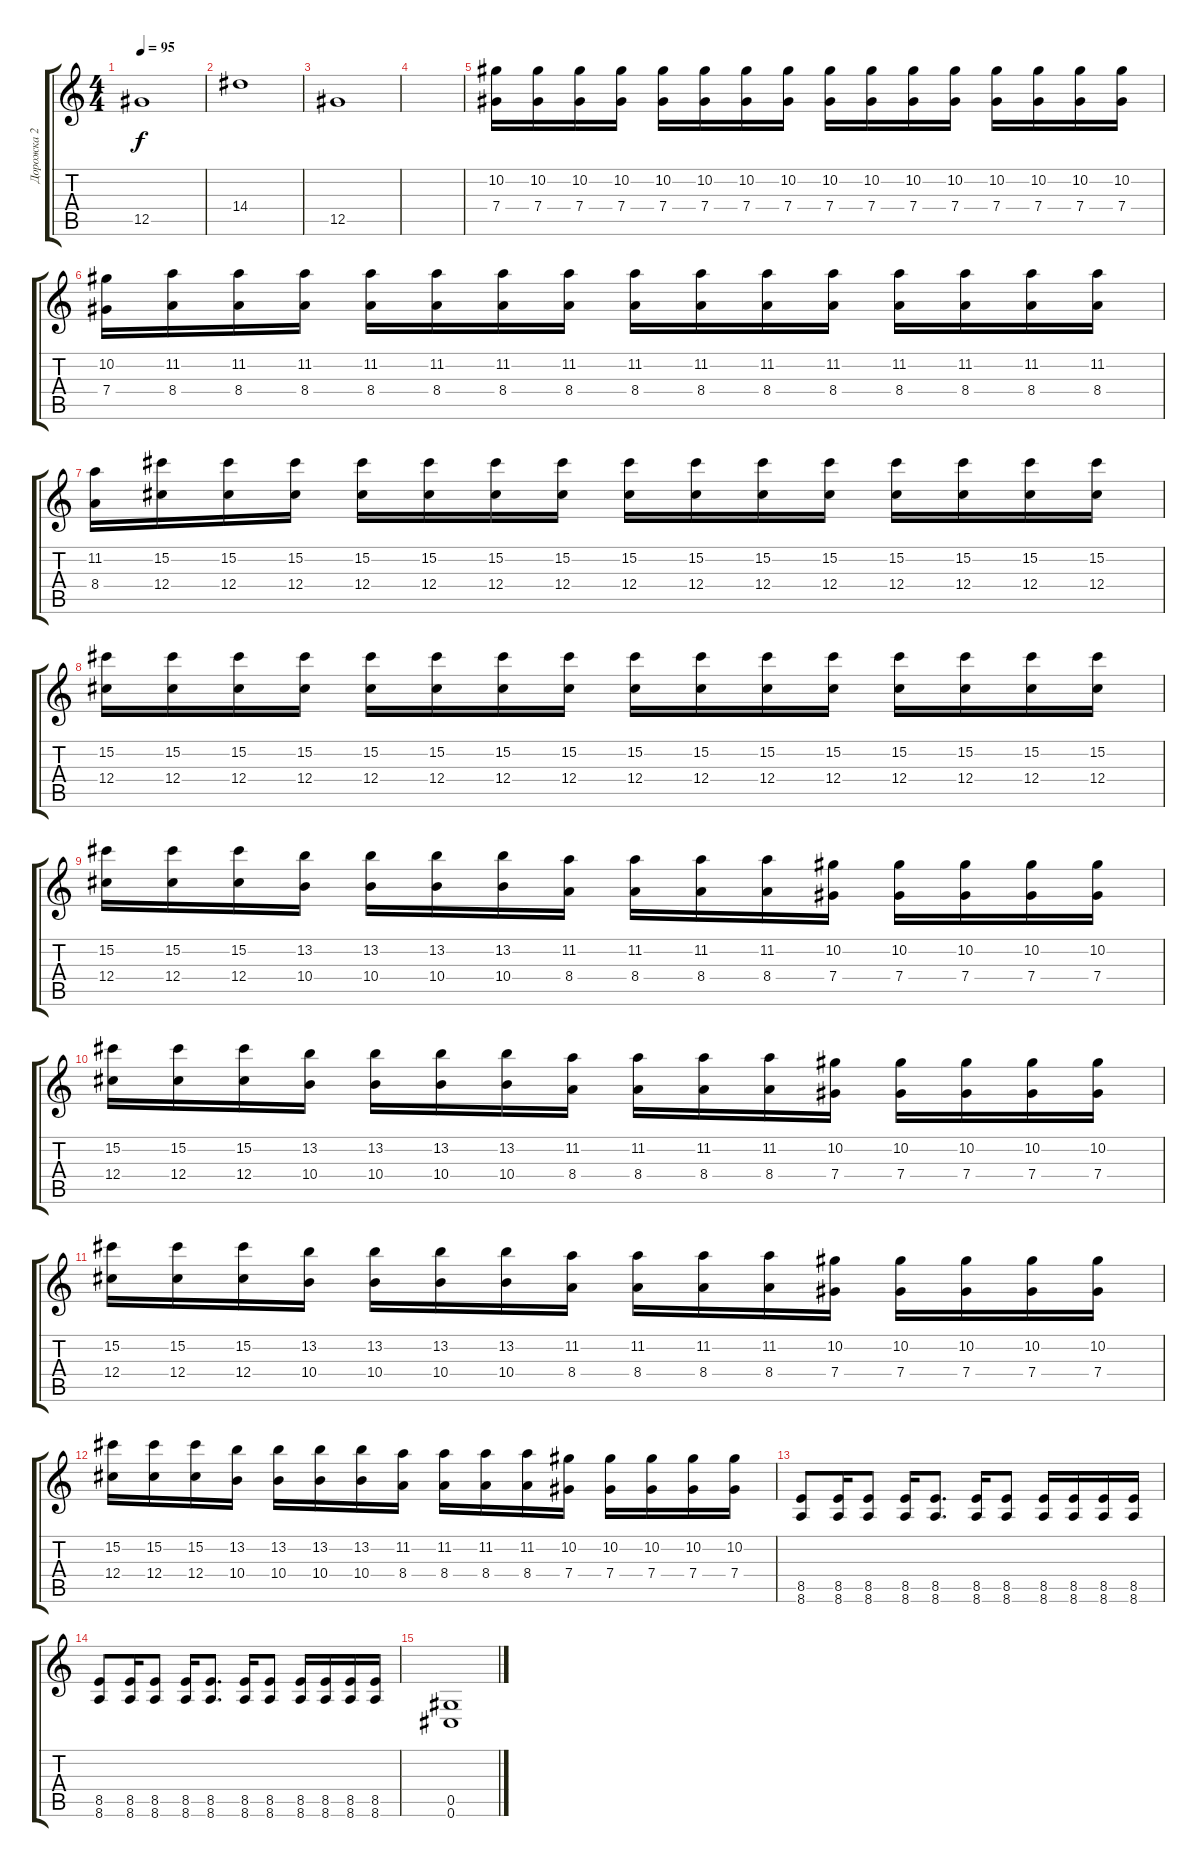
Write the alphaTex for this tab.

\track ("Дорожка 2" "Дорожка 2") {instrument distortionguitar}
\staff {score tabs}
\tuning (Eb4 Bb3 Gb3 Db3 Ab2 Db2) {hide}
\ts (4 4)
\tempo 95
\clef g2
\ks c
12.5.1{dy f} |
14.4.1 |
12.5.1 |
|
(10.2 7.4).16{instrument distortionguitar} (10.2 7.4).16 (10.2 7.4).16 (10.2 7.4).16 (10.2 7.4).16 (10.2 7.4).16 (10.2 7.4).16 (10.2 7.4).16 (10.2 7.4).16 (10.2 7.4).16 (10.2 7.4).16 (10.2 7.4).16 (10.2 7.4).16 (10.2 7.4).16 (10.2 7.4).16 (10.2 7.4).16 |
(10.2 7.4).16 (11.2 8.4).16 (11.2 8.4).16 (11.2 8.4).16 (11.2 8.4).16 (11.2 8.4).16 (11.2 8.4).16 (11.2 8.4).16 (11.2 8.4).16 (11.2 8.4).16 (11.2 8.4).16 (11.2 8.4).16 (11.2 8.4).16 (11.2 8.4).16 (11.2 8.4).16 (11.2 8.4).16 |
(11.2 8.4).16 (15.2 12.4).16 (15.2 12.4).16 (15.2 12.4).16 (15.2 12.4).16 (15.2 12.4).16 (15.2 12.4).16 (15.2 12.4).16 (15.2 12.4).16 (15.2 12.4).16 (15.2 12.4).16 (15.2 12.4).16 (15.2 12.4).16 (15.2 12.4).16 (15.2 12.4).16 (15.2 12.4).16 |
(15.2 12.4).16 (15.2 12.4).16 (15.2 12.4).16 (15.2 12.4).16 (15.2 12.4).16 (15.2 12.4).16 (15.2 12.4).16 (15.2 12.4).16 (15.2 12.4).16 (15.2 12.4).16 (15.2 12.4).16 (15.2 12.4).16 (15.2 12.4).16 (15.2 12.4).16 (15.2 12.4).16 (15.2 12.4).16 |
(15.2 12.4).16 (15.2 12.4).16 (15.2 12.4).16 (13.2 10.4).16 (13.2 10.4).16 (13.2 10.4).16 (13.2 10.4).16 (11.2 8.4).16 (11.2 8.4).16 (11.2 8.4).16 (11.2 8.4).16 (10.2 7.4).16 (10.2 7.4).16 (10.2 7.4).16 (10.2 7.4).16 (10.2 7.4).16 |
(15.2 12.4).16 (15.2 12.4).16 (15.2 12.4).16 (13.2 10.4).16 (13.2 10.4).16 (13.2 10.4).16 (13.2 10.4).16 (11.2 8.4).16 (11.2 8.4).16 (11.2 8.4).16 (11.2 8.4).16 (10.2 7.4).16 (10.2 7.4).16 (10.2 7.4).16 (10.2 7.4).16 (10.2 7.4).16 |
(15.2 12.4).16 (15.2 12.4).16 (15.2 12.4).16 (13.2 10.4).16 (13.2 10.4).16 (13.2 10.4).16 (13.2 10.4).16 (11.2 8.4).16 (11.2 8.4).16 (11.2 8.4).16 (11.2 8.4).16 (10.2 7.4).16 (10.2 7.4).16 (10.2 7.4).16 (10.2 7.4).16 (10.2 7.4).16 |
(15.2 12.4).16 (15.2 12.4).16 (15.2 12.4).16 (13.2 10.4).16 (13.2 10.4).16 (13.2 10.4).16 (13.2 10.4).16 (11.2 8.4).16 (11.2 8.4).16 (11.2 8.4).16 (11.2 8.4).16 (10.2 7.4).16 (10.2 7.4).16 (10.2 7.4).16 (10.2 7.4).16 (10.2 7.4).16 |
(8.5 8.6).8 (8.5 8.6).16 (8.5 8.6).8 (8.5 8.6).16 (8.5 8.6).8{d} (8.5 8.6).16 (8.5 8.6).8 (8.5 8.6).16 (8.5 8.6).16 (8.5 8.6).16 (8.5 8.6).16 |
(8.5 8.6).8 (8.5 8.6).16 (8.5 8.6).8 (8.5 8.6).16 (8.5 8.6).8{d} (8.5 8.6).16 (8.5 8.6).8 (8.5 8.6).16 (8.5 8.6).16 (8.5 8.6).16 (8.5 8.6).16 |
(0.5 0.6).1
